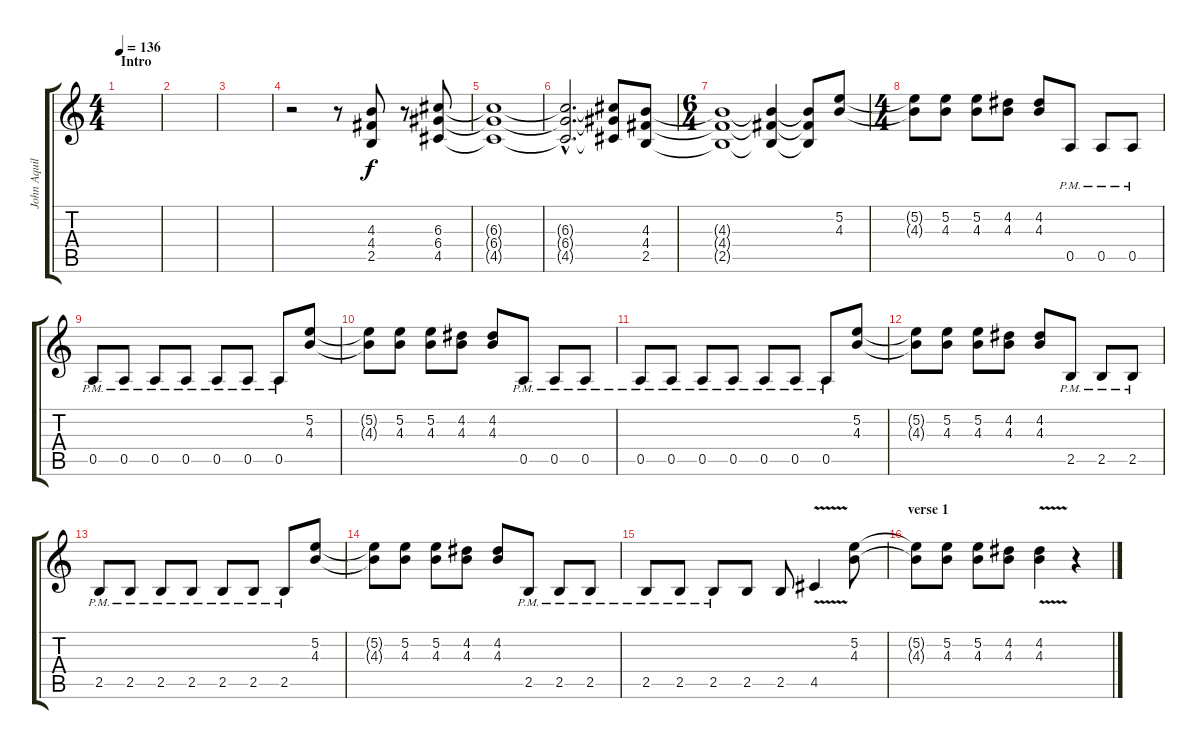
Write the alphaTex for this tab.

\track ("John Aquilino" "John Aquil") {instrument distortionguitar}
\staff {score tabs}
\tuning (E4 B3 G3 D3 A2 E2) {hide}
\ts (4 4)
\section ("" "Intro")
\tempo 136
\clef g2
\ks c
|
|
|
r.2 r.8 (4.3 4.4 2.5).8 r.8 (6.3 6.4 4.5).8 |
(6.3{t} 6.4{t} 4.5{t}).1 |
(6.3{hac t} 6.4{hac t} 4.5{hac t}).2{d} (6.3{t} 6.4{t} 4.5{t}).8 (4.3 4.4 2.5).8 |
\ts (6 4)
(4.3{t} 4.4{t} 2.5{t}).1 (4.3{t} 4.4{t} 2.5{t}).4 (4.3{t} 4.4{t} 2.5{t}).8 (5.2 4.3).8 |
\ts (4 4)
(5.2{t} 4.3{t}).8 (5.2 4.3).8 (5.2 4.3).8 (4.2 4.3).8 (4.2 4.3).8 0.5{pm}.8 0.5{pm}.8 0.5{pm}.8 |
0.5{pm}.8 0.5{pm}.8 0.5{pm}.8 0.5{pm}.8 0.5{pm}.8 0.5{pm}.8 0.5{pm}.8 (5.2 4.3).8 |
(5.2{t} 4.3{t}).8 (5.2 4.3).8 (5.2 4.3).8 (4.2 4.3).8 (4.2 4.3).8 0.5{pm}.8 0.5{pm}.8 0.5{pm}.8 |
0.5{pm}.8 0.5{pm}.8 0.5{pm}.8 0.5{pm}.8 0.5{pm}.8 0.5{pm}.8 0.5{pm}.8 (5.2 4.3).8 |
(5.2{t} 4.3{t}).8 (5.2 4.3).8 (5.2 4.3).8 (4.2 4.3).8 (4.2 4.3).8 2.5{pm}.8 2.5{pm}.8 2.5{pm}.8 |
2.5{pm}.8 2.5{pm}.8 2.5{pm}.8 2.5{pm}.8 2.5{pm}.8 2.5{pm}.8 2.5{pm}.8 (5.2 4.3).8 |
(5.2{t} 4.3{t}).8 (5.2 4.3).8 (5.2 4.3).8 (4.2 4.3).8 (4.2 4.3).8 2.5{pm}.8 2.5{pm}.8 2.5{pm}.8 |
2.5{pm}.8 2.5{pm}.8 2.5{pm}.8 2.5.8 2.5.8 4.5{v}.4 (5.2 4.3).8 |
\section ("" "verse 1")
(5.2{t} 4.3{t}).8 (5.2 4.3).8 (5.2 4.3).8 (4.2 4.3).8 (4.2{v} 4.3{v}).4 r.4
